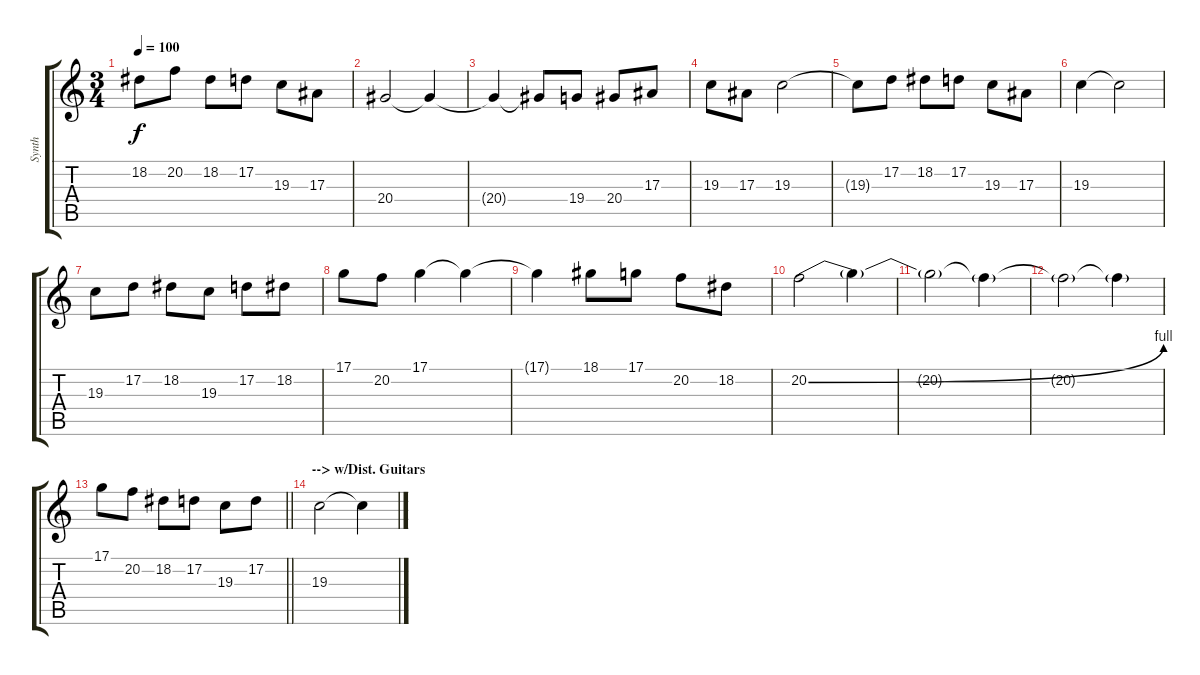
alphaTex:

\track ("Synth" "Synth") {instrument synthvoice}
\staff {score tabs}
\tuning (D4 A3 F3 C3 G2 D2) {hide}
\ts (3 4)
\tempo 100
\clef g2
\ks c
18.2.8{dy f} 20.2.8 18.2.8 17.2.8 19.3.8 17.3.8 |
20.4.2 20.4{t}.4 |
20.4{t}.4 20.4{t}.8 19.4.8 20.4.8 17.3.8 |
19.3.8 17.3.8 19.3.2 |
19.3{t}.8 17.2.8 18.2.8 17.2.8 19.3.8 17.3.8 |
19.3.4 19.3{t}.2 |
19.3.8 17.2.8 18.2.8 19.3.8 17.2.8 18.2.8 |
17.1.8 20.2.8 17.1.4 17.1{t}.4 |
17.1{t}.4 18.1.8 17.1.8 20.2.8 18.2.8 |
20.2{be (bend 0 0 60 4)}.2 20.2{t}.4 |
20.2{t}.2 20.2{t}.4 |
20.2{t}.2 20.2{t}.4 |
\barLineRight lightlight
17.1.8 20.2.8 18.2.8 17.2.8 19.3.8 17.2.8 |
\section ("" "--> w/Dist. Guitars")
19.3.2 19.3{t}.4
